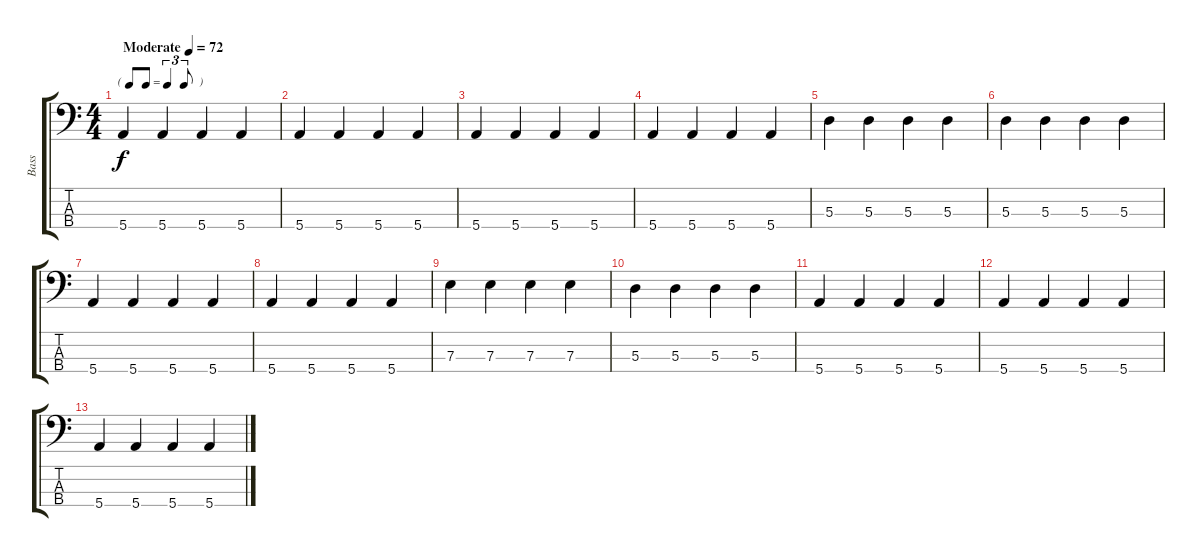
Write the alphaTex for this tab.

\track ("Bass" "Bass") {instrument electricbassfinger}
\staff {score tabs}
\tuning (G2 D2 A1 E1) {hide}
\ts (4 4)
\tf triplet8th
\tempo (72 "Moderate")
\clef f4
\ks c
5.4.4{dy f instrument electricbassfinger} 5.4.4 5.4.4 5.4.4 |
5.4.4 5.4.4 5.4.4 5.4.4 |
5.4.4 5.4.4 5.4.4 5.4.4 |
5.4.4 5.4.4 5.4.4 5.4.4 |
5.3.4 5.3.4 5.3.4 5.3.4 |
5.3.4 5.3.4 5.3.4 5.3.4 |
5.4.4 5.4.4 5.4.4 5.4.4 |
5.4.4 5.4.4 5.4.4 5.4.4 |
7.3.4 7.3.4 7.3.4 7.3.4 |
5.3.4 5.3.4 5.3.4 5.3.4 |
5.4.4 5.4.4 5.4.4 5.4.4 |
5.4.4 5.4.4 5.4.4 5.4.4 |
5.4.4 5.4.4 5.4.4 5.4.4
